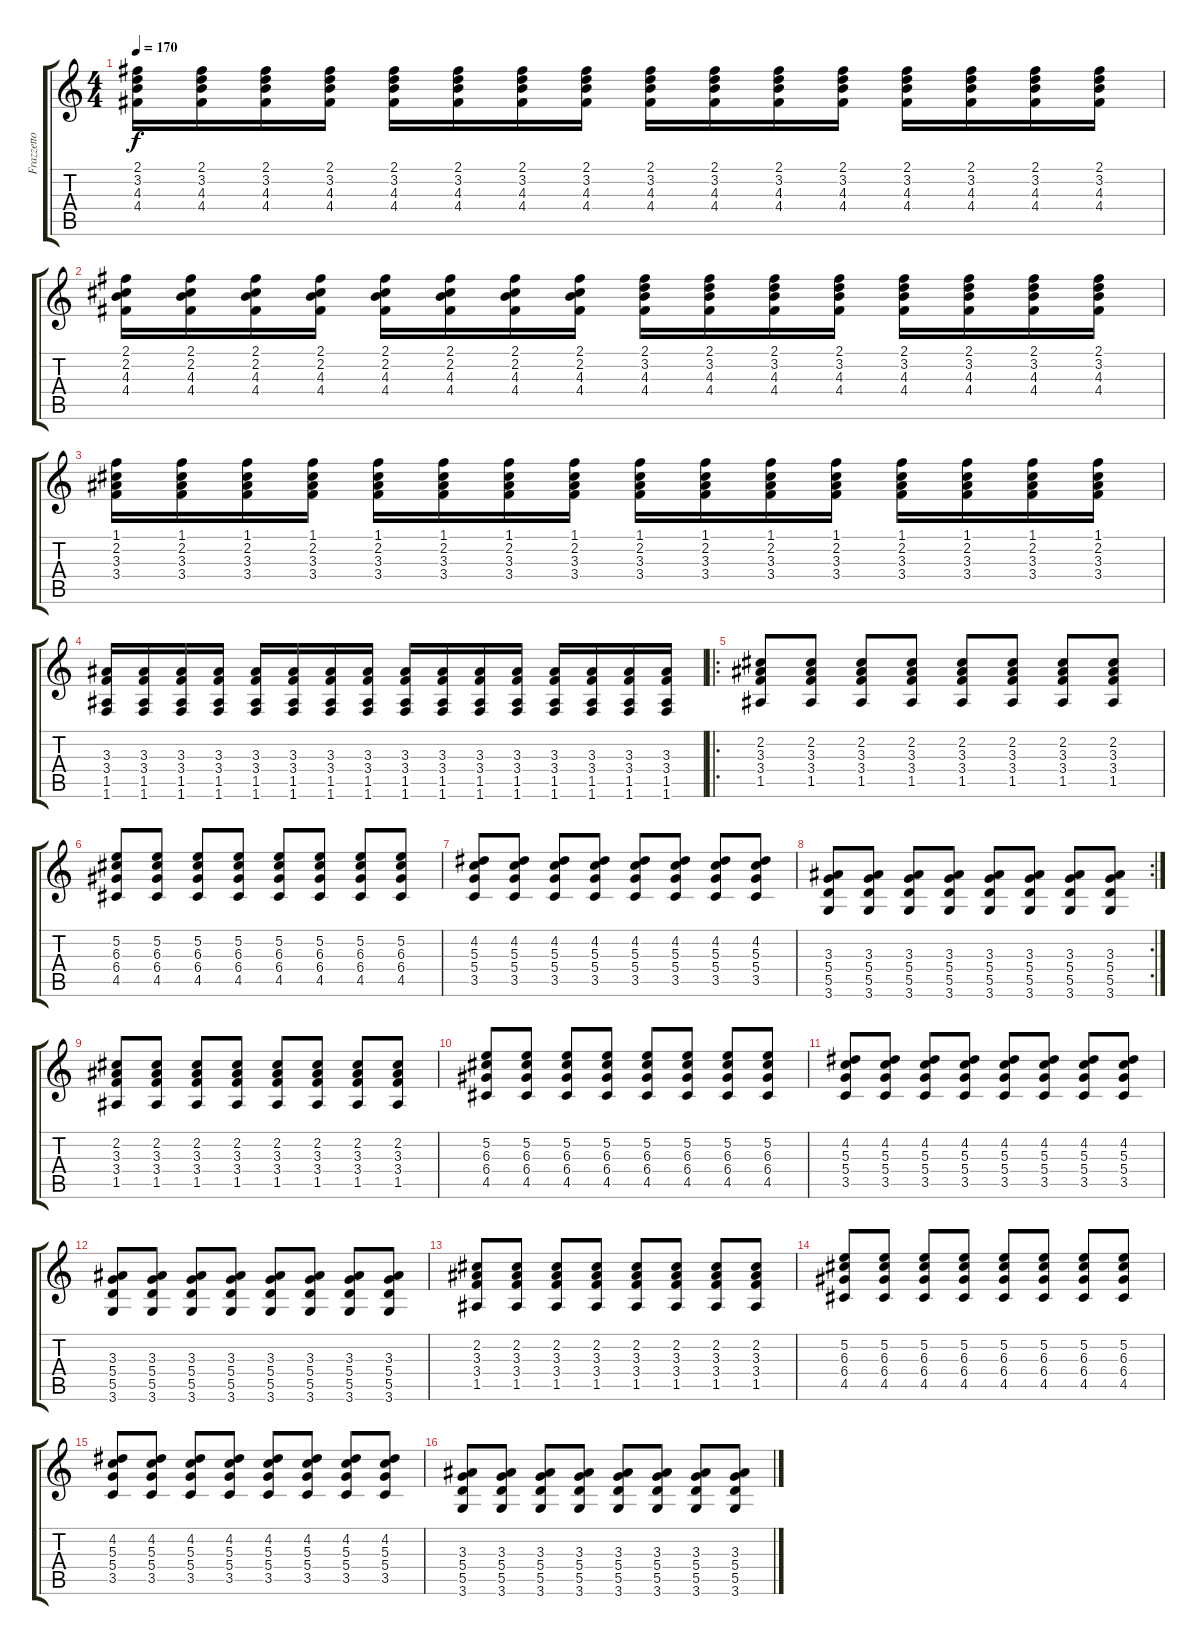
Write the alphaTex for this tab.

\track ("Frazzetto" "Frazzetto") {instrument distortionguitar}
\staff {score tabs}
\tuning (E4 B3 G3 D3 A2 E2) {hide}
\ts (4 4)
\tempo 170
\clef g2
\ks c
(2.1 3.2 4.3 4.4).16{dy f} (2.1 3.2 4.3 4.4).16 (2.1 3.2 4.3 4.4).16 (2.1 3.2 4.3 4.4).16 (2.1 3.2 4.3 4.4).16 (2.1 3.2 4.3 4.4).16 (2.1 3.2 4.3 4.4).16 (2.1 3.2 4.3 4.4).16 (2.1 3.2 4.3 4.4).16 (2.1 3.2 4.3 4.4).16 (2.1 3.2 4.3 4.4).16 (2.1 3.2 4.3 4.4).16 (2.1 3.2 4.3 4.4).16 (2.1 3.2 4.3 4.4).16 (2.1 3.2 4.3 4.4).16 (2.1 3.2 4.3 4.4).16 |
(2.1 2.2 4.3 4.4).16 (2.1 2.2 4.3 4.4).16 (2.1 2.2 4.3 4.4).16 (2.1 2.2 4.3 4.4).16 (2.1 2.2 4.3 4.4).16 (2.1 2.2 4.3 4.4).16 (2.1 2.2 4.3 4.4).16 (2.1 2.2 4.3 4.4).16 (2.1 3.2 4.3 4.4).16 (2.1 3.2 4.3 4.4).16 (2.1 3.2 4.3 4.4).16 (2.1 3.2 4.3 4.4).16 (2.1 3.2 4.3 4.4).16 (2.1 3.2 4.3 4.4).16 (2.1 3.2 4.3 4.4).16 (2.1 3.2 4.3 4.4).16 |
(1.1 2.2 3.3 3.4).16 (1.1 2.2 3.3 3.4).16 (1.1 2.2 3.3 3.4).16 (1.1 2.2 3.3 3.4).16 (1.1 2.2 3.3 3.4).16 (1.1 2.2 3.3 3.4).16 (1.1 2.2 3.3 3.4).16 (1.1 2.2 3.3 3.4).16 (1.1 2.2 3.3 3.4).16 (1.1 2.2 3.3 3.4).16 (1.1 2.2 3.3 3.4).16 (1.1 2.2 3.3 3.4).16 (1.1 2.2 3.3 3.4).16 (1.1 2.2 3.3 3.4).16 (1.1 2.2 3.3 3.4).16 (1.1 2.2 3.3 3.4).16 |
(3.3 3.4 1.5 1.6).16 (3.3 3.4 1.5 1.6).16 (3.3 3.4 1.5 1.6).16 (3.3 3.4 1.5 1.6).16 (3.3 3.4 1.5 1.6).16 (3.3 3.4 1.5 1.6).16 (3.3 3.4 1.5 1.6).16 (3.3 3.4 1.5 1.6).16 (3.3 3.4 1.5 1.6).16 (3.3 3.4 1.5 1.6).16 (3.3 3.4 1.5 1.6).16 (3.3 3.4 1.5 1.6).16 (3.3 3.4 1.5 1.6).16 (3.3 3.4 1.5 1.6).16 (3.3 3.4 1.5 1.6).16 (3.3 3.4 1.5 1.6).16 |
\ro
(2.2 3.3 3.4 1.5).8 (2.2 3.3 3.4 1.5).8 (2.2 3.3 3.4 1.5).8 (2.2 3.3 3.4 1.5).8 (2.2 3.3 3.4 1.5).8 (2.2 3.3 3.4 1.5).8 (2.2 3.3 3.4 1.5).8 (2.2 3.3 3.4 1.5).8 |
(5.2 6.3 6.4 4.5).8 (5.2 6.3 6.4 4.5).8 (5.2 6.3 6.4 4.5).8 (5.2 6.3 6.4 4.5).8 (5.2 6.3 6.4 4.5).8 (5.2 6.3 6.4 4.5).8 (5.2 6.3 6.4 4.5).8 (5.2 6.3 6.4 4.5).8 |
(4.2 5.3 5.4 3.5).8 (4.2 5.3 5.4 3.5).8 (4.2 5.3 5.4 3.5).8 (4.2 5.3 5.4 3.5).8 (4.2 5.3 5.4 3.5).8 (4.2 5.3 5.4 3.5).8 (4.2 5.3 5.4 3.5).8 (4.2 5.3 5.4 3.5).8 |
\rc 2
(3.3 5.4 5.5 3.6).8 (3.3 5.4 5.5 3.6).8 (3.3 5.4 5.5 3.6).8 (3.3 5.4 5.5 3.6).8 (3.3 5.4 5.5 3.6).8 (3.3 5.4 5.5 3.6).8 (3.3 5.4 5.5 3.6).8 (3.3 5.4 5.5 3.6).8 |
(2.2 3.3 3.4 1.5).8 (2.2 3.3 3.4 1.5).8 (2.2 3.3 3.4 1.5).8 (2.2 3.3 3.4 1.5).8 (2.2 3.3 3.4 1.5).8 (2.2 3.3 3.4 1.5).8 (2.2 3.3 3.4 1.5).8 (2.2 3.3 3.4 1.5).8 |
(5.2 6.3 6.4 4.5).8 (5.2 6.3 6.4 4.5).8 (5.2 6.3 6.4 4.5).8 (5.2 6.3 6.4 4.5).8 (5.2 6.3 6.4 4.5).8 (5.2 6.3 6.4 4.5).8 (5.2 6.3 6.4 4.5).8 (5.2 6.3 6.4 4.5).8 |
(4.2 5.3 5.4 3.5).8 (4.2 5.3 5.4 3.5).8 (4.2 5.3 5.4 3.5).8 (4.2 5.3 5.4 3.5).8 (4.2 5.3 5.4 3.5).8 (4.2 5.3 5.4 3.5).8 (4.2 5.3 5.4 3.5).8 (4.2 5.3 5.4 3.5).8 |
(3.3 5.4 5.5 3.6).8 (3.3 5.4 5.5 3.6).8 (3.3 5.4 5.5 3.6).8 (3.3 5.4 5.5 3.6).8 (3.3 5.4 5.5 3.6).8 (3.3 5.4 5.5 3.6).8 (3.3 5.4 5.5 3.6).8 (3.3 5.4 5.5 3.6).8 |
(2.2 3.3 3.4 1.5).8 (2.2 3.3 3.4 1.5).8 (2.2 3.3 3.4 1.5).8 (2.2 3.3 3.4 1.5).8 (2.2 3.3 3.4 1.5).8 (2.2 3.3 3.4 1.5).8 (2.2 3.3 3.4 1.5).8 (2.2 3.3 3.4 1.5).8 |
(5.2 6.3 6.4 4.5).8 (5.2 6.3 6.4 4.5).8 (5.2 6.3 6.4 4.5).8 (5.2 6.3 6.4 4.5).8 (5.2 6.3 6.4 4.5).8 (5.2 6.3 6.4 4.5).8 (5.2 6.3 6.4 4.5).8 (5.2 6.3 6.4 4.5).8 |
(4.2 5.3 5.4 3.5).8 (4.2 5.3 5.4 3.5).8 (4.2 5.3 5.4 3.5).8 (4.2 5.3 5.4 3.5).8 (4.2 5.3 5.4 3.5).8 (4.2 5.3 5.4 3.5).8 (4.2 5.3 5.4 3.5).8 (4.2 5.3 5.4 3.5).8 |
(3.3 5.4 5.5 3.6).8 (3.3 5.4 5.5 3.6).8 (3.3 5.4 5.5 3.6).8 (3.3 5.4 5.5 3.6).8 (3.3 5.4 5.5 3.6).8 (3.3 5.4 5.5 3.6).8 (3.3 5.4 5.5 3.6).8 (3.3 5.4 5.5 3.6).8
